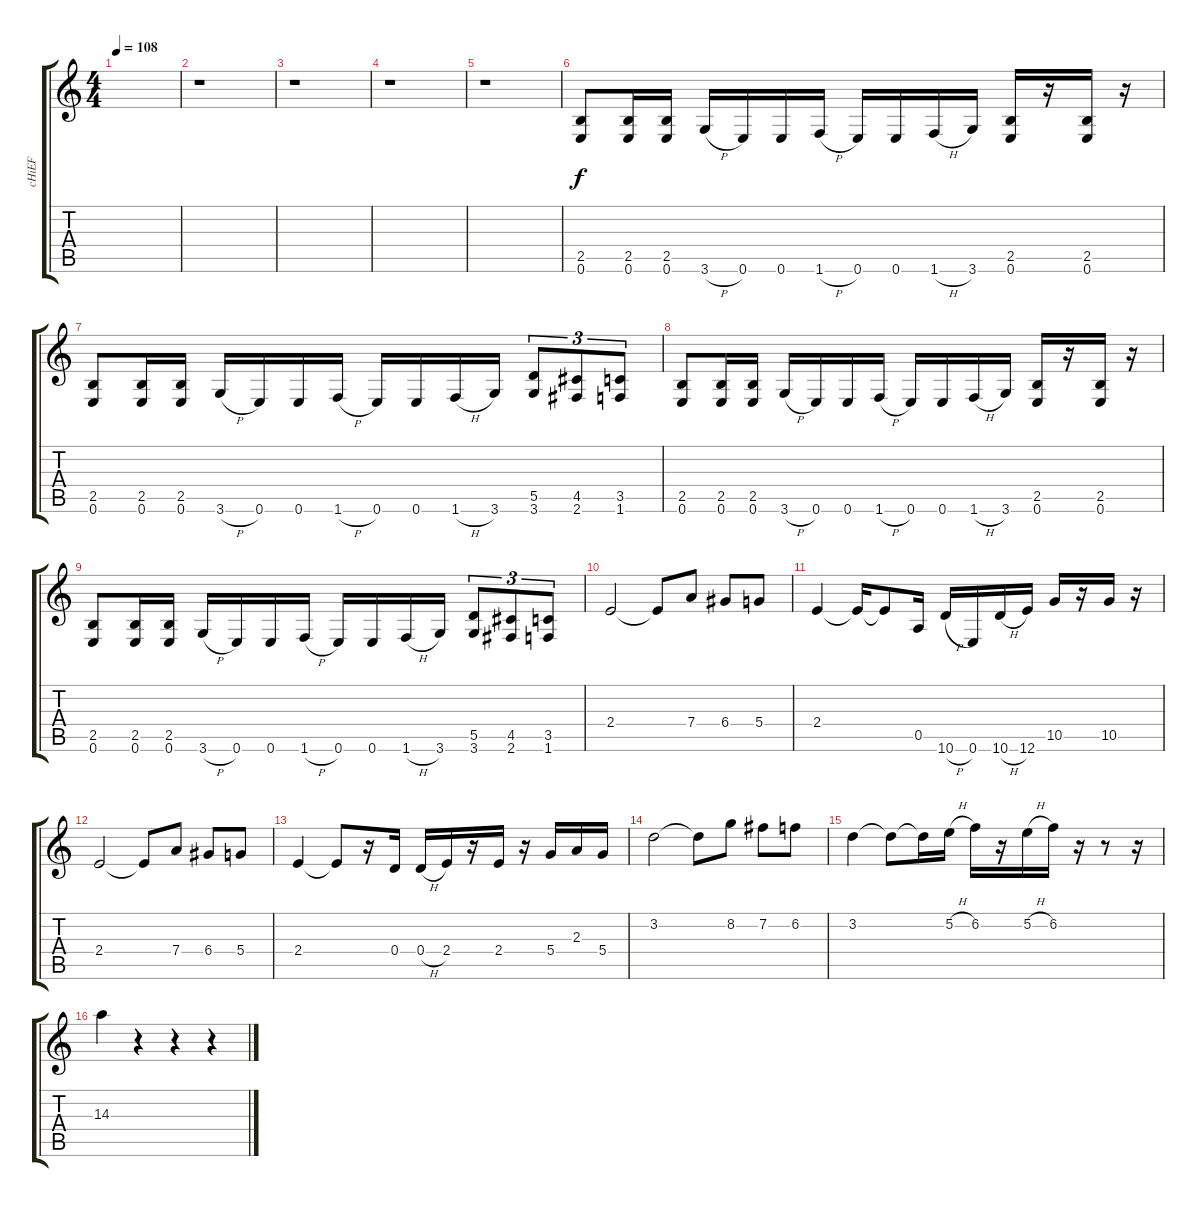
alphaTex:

\track ("cHiEF" "cHiEF") {instrument overdrivenguitar}
\staff {score tabs}
\tuning (E4 B3 G3 D3 A2 E2) {hide}
\ts (4 4)
\tempo 108
\clef g2
\ks c
|
r.1 |
r.1 |
r.1 |
r.1 |
(2.5 0.6).8{volume 13 instrument overdrivenguitar} (2.5 0.6).16 (2.5 0.6).16 3.6{h}.16 0.6.16 0.6.16 1.6{h}.16 0.6.16 0.6.16 1.6{h}.16 3.6.16 (2.5 0.6).16 r.16 (2.5 0.6).16 r.16 |
(2.5 0.6).8 (2.5 0.6).16 (2.5 0.6).16 3.6{h}.16 0.6.16 0.6.16 1.6{h}.16 0.6.16 0.6.16 1.6{h}.16 3.6.16 (5.5 3.6).8{tu (3 2)} (4.5 2.6).8{tu (3 2)} (3.5 1.6).8{tu (3 2)} |
(2.5 0.6).8 (2.5 0.6).16 (2.5 0.6).16 3.6{h}.16 0.6.16 0.6.16 1.6{h}.16 0.6.16 0.6.16 1.6{h}.16 3.6.16 (2.5 0.6).16 r.16 (2.5 0.6).16 r.16 |
(2.5 0.6).8 (2.5 0.6).16 (2.5 0.6).16 3.6{h}.16 0.6.16 0.6.16 1.6{h}.16 0.6.16 0.6.16 1.6{h}.16 3.6.16 (5.5 3.6).8{tu (3 2)} (4.5 2.6).8{tu (3 2)} (3.5 1.6).8{tu (3 2)} |
2.4.2 2.4{t}.8 7.4.8 6.4.8 5.4.8 |
2.4.4 2.4{t}.16 2.4{t}.8 0.5.16 10.6{h}.16 0.6.16 10.6{h}.16 12.6.16 10.5.16 r.16 10.5.16 r.16 |
2.4.2 2.4{t}.8 7.4.8 6.4.8 5.4.8 |
2.4.4 2.4{t}.8 r.16 0.4.16 0.4{h}.16 2.4.16 r.16 2.4.16 r.16 5.4.16 2.3.16 5.4.16 |
3.2.2 3.2{t}.8 8.2.8 7.2.8 6.2.8 |
3.2.4 3.2{t}.8 3.2{t}.16 5.2{h}.16 6.2.16 r.16 5.2{h}.16 6.2.16 r.16 r.8 r.16 |
14.3.4 r.4 r.4 r.4
